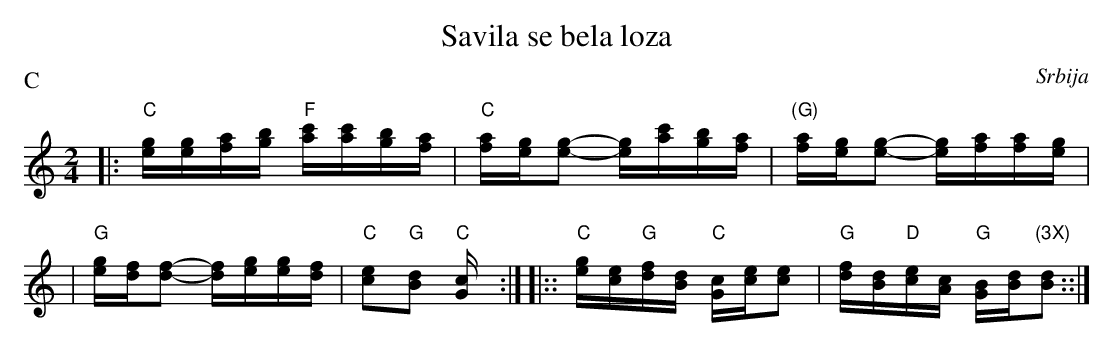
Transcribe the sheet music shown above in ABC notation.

X:1
T: Savila se bela loza
O: Srbija
M: 2/4
L: 1/16
P: C
K: C
|: "C"[ge][ge][af][bg] "F"[c'a][c'a][bg][af] \
| "C"[af][ge][g2e2]- [ge][c'a][bg][af] \
| "(G)"[af][ge][g2e2]- [ge][af][af][ge] |
| "G"[ge][fd][f2d2]- [fd][ge][ge][fd] \
| "C"[e2c2]"G"[d2B2] "C"[c4G] :| \
|:: "C"[ge][ec]"G"[fd][dB] "C"[cG][ec][e2c2] \
| "G"[fd][dB]"D"[ec][cA] "G"[BG][dB]"(3X)"[d2B2] ::|
